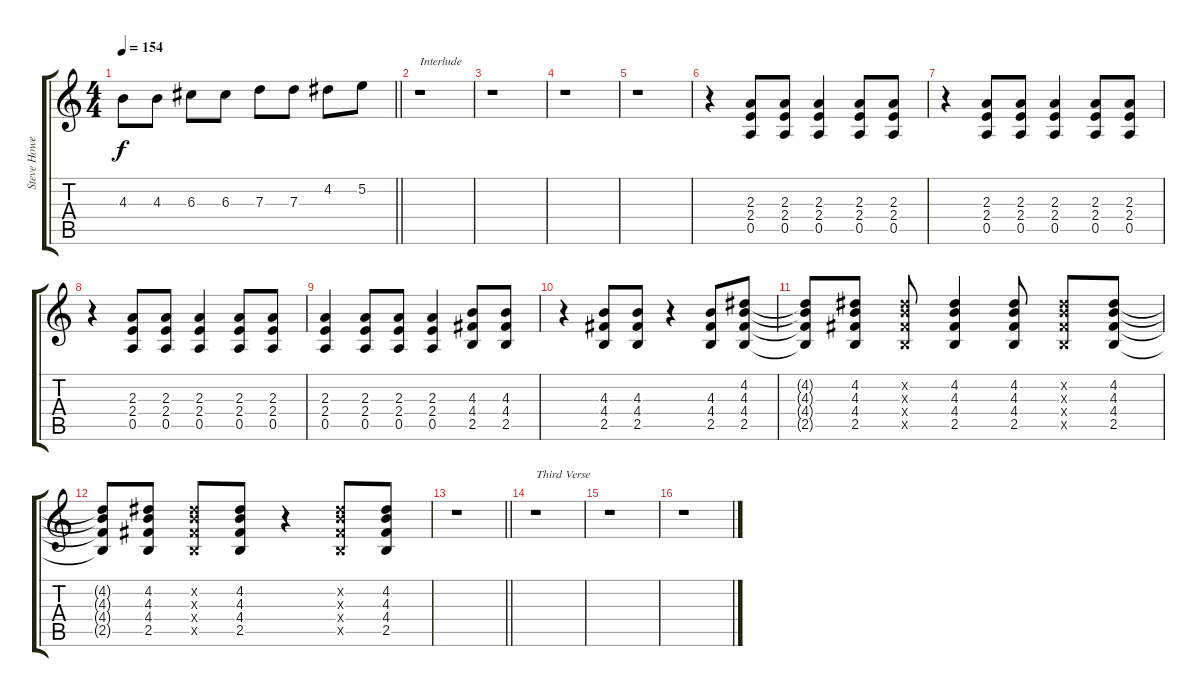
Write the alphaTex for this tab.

\track ("Steve Howe 3" "Steve Howe") {instrument overdrivenguitar}
\staff {score tabs}
\tuning (E4 B3 G3 D3 A2 E2) {hide}
\ts (4 4)
\tempo 154
\clef g2
\barLineRight lightlight
\ks c
4.3.8{dy f} 4.3.8 6.3.8 6.3.8 7.3.8 7.3.8 4.2.8 5.2.8 |
r.1{txt "Interlude"} |
r.1 |
r.1 |
r.1 |
r.4 (2.3 2.4 0.5).8 (2.3 2.4 0.5).8 (2.3 2.4 0.5).4 (2.3 2.4 0.5).8 (2.3 2.4 0.5).8 |
r.4 (2.3 2.4 0.5).8 (2.3 2.4 0.5).8 (2.3 2.4 0.5).4 (2.3 2.4 0.5).8 (2.3 2.4 0.5).8 |
r.4 (2.3 2.4 0.5).8 (2.3 2.4 0.5).8 (2.3 2.4 0.5).4 (2.3 2.4 0.5).8 (2.3 2.4 0.5).8 |
(2.3 2.4 0.5).4 (2.3 2.4 0.5).8 (2.3 2.4 0.5).8 (2.3 2.4 0.5).4 (4.3 4.4 2.5).8 (4.3 4.4 2.5).8 |
r.4 (4.3 4.4 2.5).8 (4.3 4.4 2.5).8 r.4 (4.3 4.4 2.5).8 (4.2 4.3 4.4 2.5).8 |
(4.2{t} 4.3{t} 4.4{t} 2.5{t}).8 (4.2 4.3 4.4 2.5).8 (4.2{x} 4.3{x} 4.4{x} 2.5{x}).8 (4.2 4.3 4.4 2.5).4 (4.2 4.3 4.4 2.5).8 (4.2{x} 4.3{x} 4.4{x} 2.5{x}).8 (4.2 4.3 4.4 2.5).8 |
(4.2{t} 4.3{t} 4.4{t} 2.5{t}).8 (4.2 4.3 4.4 2.5).8 (4.2{x} 4.3{x} 4.4{x} 2.5{x}).8 (4.2 4.3 4.4 2.5).8 r.4 (4.2{x} 4.3{x} 4.4{x} 2.5{x}).8 (4.2 4.3 4.4 2.5).8 |
\barLineRight lightlight
r.1 |
r.1{txt "Third Verse"} |
r.1 |
r.1
